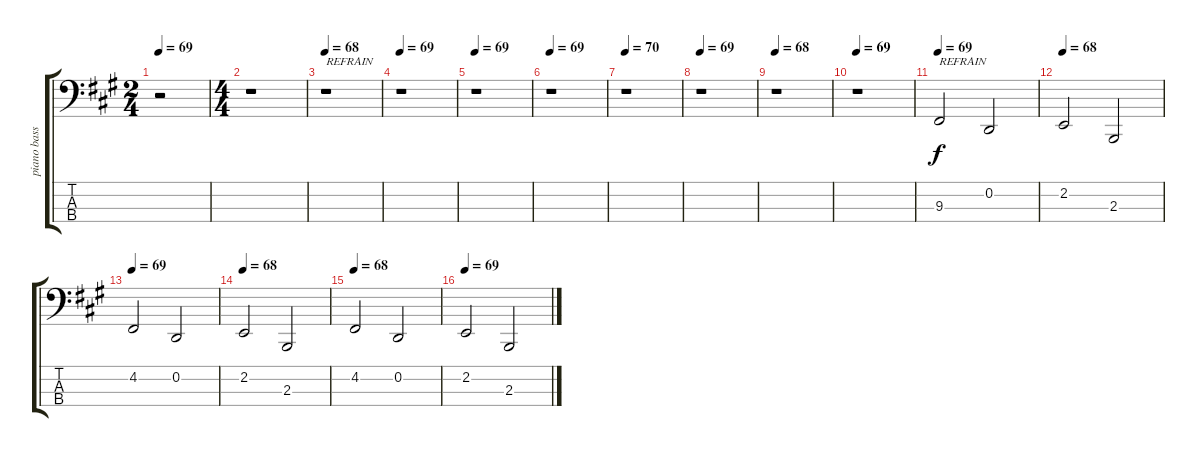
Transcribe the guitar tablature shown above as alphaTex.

\track ("piano basse" "piano bass") {instrument acousticgrandpiano}
\staff {score tabs}
\tuning (G2 D2 A1 E1) {hide}
\ts (2 4)
\tempo 69
\clef f4
\ks f#minor
r.2{dy f} |
\ts (4 4)
r.1 |
\tempo 68
r.1{txt "REFRAIN"} |
\tempo 69
r.1 |
\tempo 69
r.1 |
\tempo 69
r.1 |
\tempo 70
r.1 |
\tempo 69
r.1 |
\tempo 68
r.1 |
\tempo 69
r.1 |
\tempo 69
9.3.2{txt "REFRAIN"} 0.2.2 |
\tempo 68
2.2.2 2.3.2 |
\tempo 69
4.2.2 0.2.2 |
\tempo 68
2.2.2 2.3.2 |
\tempo 68
4.2.2 0.2.2 |
\tempo 69
2.2.2 2.3.2
